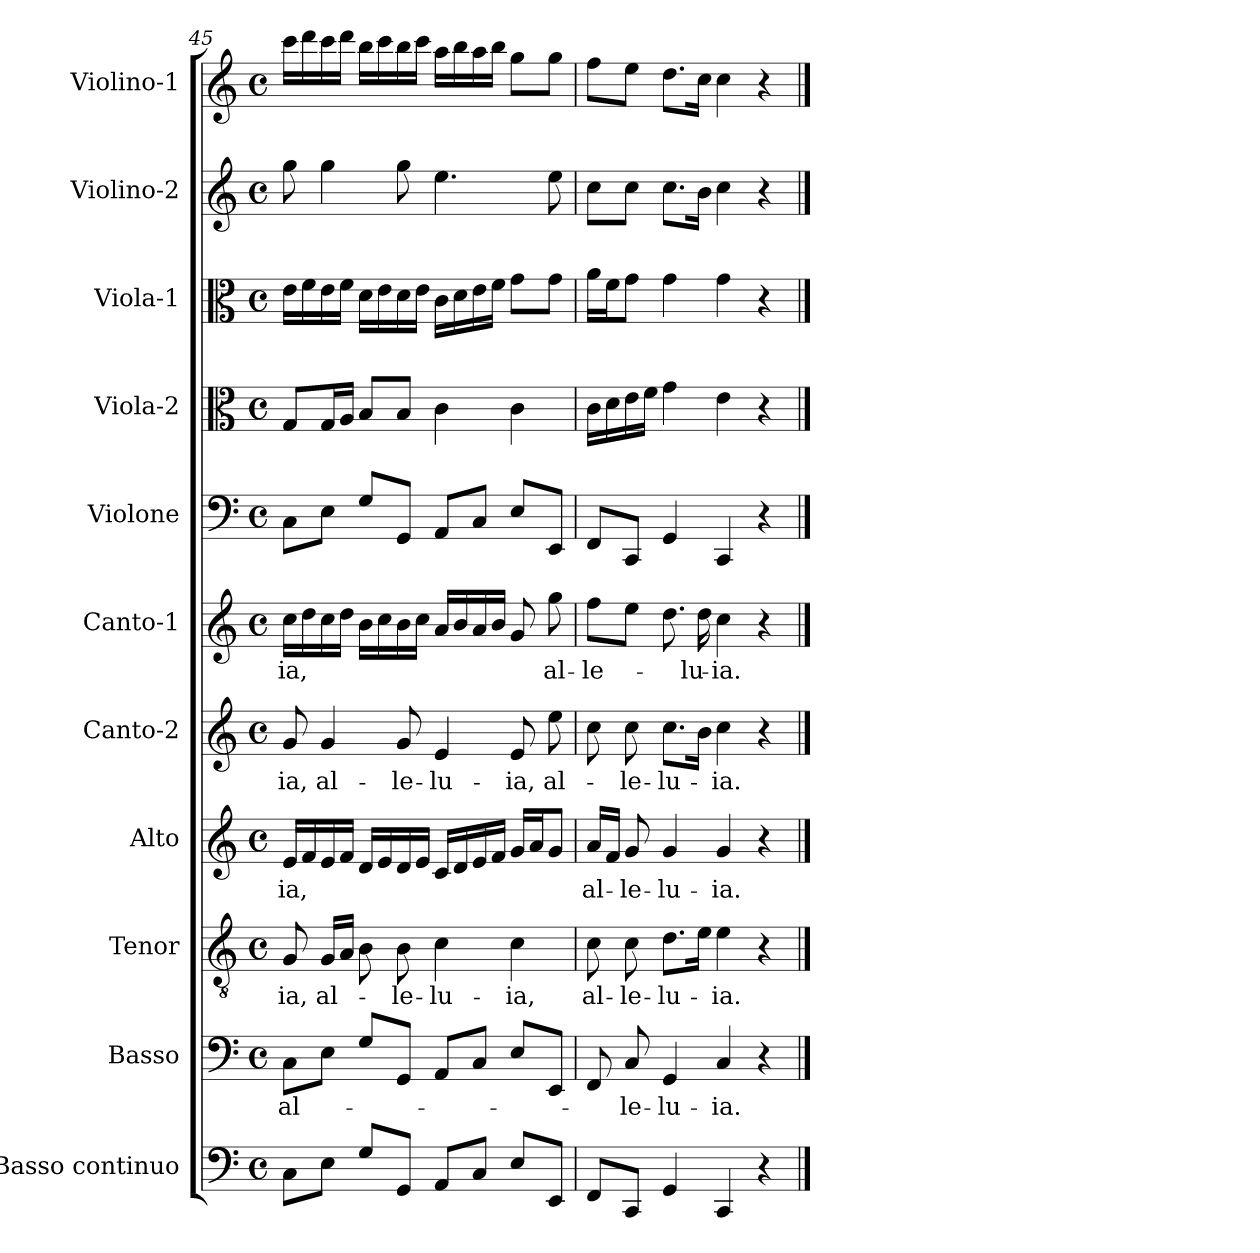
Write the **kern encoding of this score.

**kern	**kern	**text	**kern	**text	**kern	**text	**kern	**text	**kern	**text	**kern	**kern	**kern	**kern	**kern
*part11	*part10	*part10	*part9	*part9	*part8	*part8	*part7	*part7	*part6	*part6	*part5	*part4	*part3	*part2	*part1
*staff11	*staff10	*staff10	*staff9	*staff9	*staff8	*staff8	*staff7	*staff7	*staff6	*staff6	*staff5	*staff4	*staff3	*staff2	*staff1
*I"Basso continuo	*I"Basso	*	*I"Tenor	*	*I"Alto	*	*I"Canto-2	*	*I"Canto-1	*	*I"Violone	*I"Viola-2	*I"Viola-1	*I"Violino-2	*I"Violino-1
*I'BC	*I'B	*	*I'T	*	*I'A	*	*	*	*	*	*I'vne	*I'va2	*I'va1	*I'vi2	*I'vi1
*clefF4	*clefF4	*	*clefGv2	*	*clefG2	*	*clefG2	*	*clefG2	*	*clefF4	*clefC3	*clefC3	*clefG2	*clefG2
*k[]	*k[]	*	*k[]	*	*k[]	*	*k[]	*	*k[]	*	*k[]	*k[]	*k[]	*k[]	*k[]
*C:	*C:	*	*C:	*	*C:	*	*C:	*	*C:	*	*C:	*C:	*C:	*C:	*C:
*M4/4	*M4/4	*	*M4/4	*	*M4/4	*	*M4/4	*	*M4/4	*	*M4/4	*M4/4	*M4/4	*M4/4	*M4/4
*met(c)	*met(c)	*	*met(c)	*	*met(c)	*	*met(c)	*	*met(c)	*	*met(c)	*met(c)	*met(c)	*met(c)	*met(c)
=45	=45	=45	=45	=45	=45	=45	=45	=45	=45	=45	=45	=45	=45	=45	=45
!	!	!LO:LY:b	!	!LO:LY:b	!	!LO:LY:b	!	!LO:LY:b	!	!LO:LY:b	!	!	!	!	!
8C\L	8C\L	al-	8G/	-ia,	16e/LL	-ia,	8g/	-ia,	16cc\LL	-ia,	8C\L	8G/L	16e\LL	8gg\	16ccc\LL
.	.	.	.	.	16f/	.	.	.	16dd\	.	.	.	16f\	.	16ddd\
!	!	!	!	!LO:LY:b	!	!	!	!LO:LY:b	!	!	!	!	!	!	!
8E\J	8E\J	.	16G/LL	al-	16e/	.	4g/	al-	16cc\	.	8E\J	16G/L	16e\	4gg\	16ccc\
.	.	.	16A/JJ	.	16f/JJ	.	.	.	16dd\JJ	.	.	16A/JJ	16f\JJ	.	16ddd\JJ
8G/L	8G/L	.	8B\	.	16d/LL	.	.	.	16b\LL	.	8G/L	8B/L	16d\LL	.	16bb\LL
.	.	.	.	.	16e/	.	.	.	16cc\	.	.	.	16e\	.	16ccc\
!	!	!	!	!LO:LY:b	!	!	!	!LO:LY:b	!	!	!	!	!	!	!
8GG/J	8GG/J	.	8B\	-le-	16d/	.	8g/	-le-	16b\	.	8GG/J	8B/J	16d\	8gg\	16bb\
.	.	.	.	.	16e/JJ	.	.	.	16cc\JJ	.	.	.	16e\JJ	.	16ccc\JJ
!	!	!	!	!LO:LY:b	!	!	!	!LO:LY:b	!	!	!	!	!	!	!
8AA/L	8AA/L	.	4c\	-lu-	16c/LL	.	4e/	-lu-	16a/LL	.	8AA/L	4c\	16c\LL	4.ee\	16aa\LL
.	.	.	.	.	16d/	.	.	.	16b/	.	.	.	16d\	.	16bb\
8C/J	8C/J	.	.	.	16e/	.	.	.	16a/	.	8C/J	.	16e\	.	16aa\
.	.	.	.	.	16f/JJ	.	.	.	16b/JJ	.	.	.	16f\JJ	.	16bb\JJ
!	!	!	!	!LO:LY:b	!	!	!	!LO:LY:b	!	!	!	!	!	!	!
8E/L	8E/L	.	4c\	-ia,	16g/LL	.	8e/	-ia,	8g/	.	8E/L	4c\	8g\L	.	8gg\L
.	.	.	.	.	16a/J	.	.	.	.	.	.	.	.	.	.
!	!	!	!	!	!	!	!	!LO:LY:b	!	!LO:LY:b	!	!	!	!	!
8EE/J	8EE/J	.	.	.	8g/J	.	8ee\	al-	8gg\	al-	8EE/J	.	8g\J	8ee\	8gg\J
=46	=46	=46	=46	=46	=46	=46	=46	=46	=46	=46	=46	=46	=46	=46	=46
!	!	!	!	!LO:LY:b	!	!LO:LY:b	!	!	!	!LO:LY:b	!	!	!	!	!
8FF/L	8FF/	.	8c\	al-	16a/LL	al-	8cc\	.	8ff\L	-le-	8FF/L	16c\LL	16a\LL	8cc\L	8ff\L
.	.	.	.	.	16f/JJ	.	.	.	.	.	.	16d\	16f\J	.	.
!	!	!LO:LY:b	!	!LO:LY:b	!	!LO:LY:b	!	!LO:LY:b	!	!	!	!	!	!	!
8CC/J	8C/	-le-	8c\	-le-	8g/	-le-	8cc\	-le-	8ee\J	.	8CC/J	16e\	8g\J	8cc\J	8ee\J
.	.	.	.	.	.	.	.	.	.	.	.	16f\JJ	.	.	.
!	!	!LO:LY:b	!	!LO:LY:b	!	!LO:LY:b	!	!LO:LY:b	!	!	!	!	!	!	!
4GG/	4GG/	-lu-	8.d\L	-lu-	4g/	-lu-	8.cc\L	-lu-	8.dd\	.	4GG/	4g\	4g\	8.cc\L	8.dd\L
!	!	!	!	!	!	!	!	!	!	!LO:LY:b	!	!	!	!	!
.	.	.	16e\Jk	.	.	.	16b\Jk	.	16dd\	-lu-	.	.	.	16b\Jk	16cc\Jk
!	!	!LO:LY:b	!	!LO:LY:b	!	!LO:LY:b	!	!LO:LY:b	!	!LO:LY:b	!	!	!	!	!
4CC/	4C/	-ia.	4e\	-ia.	4g/	-ia.	4cc\	-ia.	4cc\	-ia.	4CC/	4e\	4g\	4cc\	4cc\
4r	4r	.	4r	.	4r	.	4r	.	4r	.	4r	4r	4r	4r	4r
==	==	==	==	==	==	==	==	==	==	==	==	==	==	==	==
*-	*-	*-	*-	*-	*-	*-	*-	*-	*-	*-	*-	*-	*-	*-	*-
